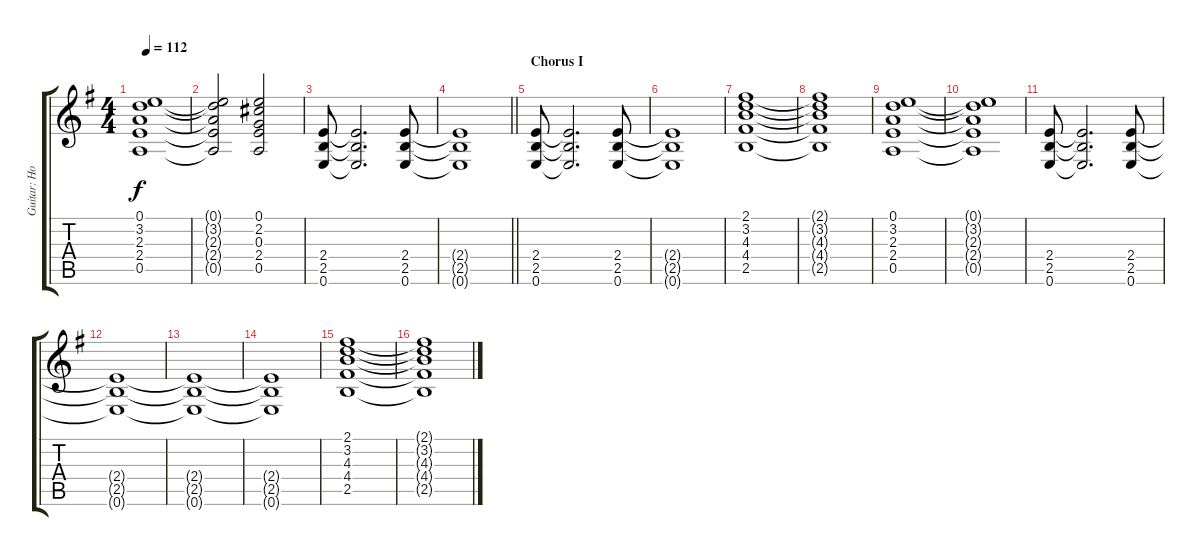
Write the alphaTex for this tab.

\track ("Guitar: Howard" "Guitar: Ho") {instrument distortionguitar}
\staff {score tabs}
\tuning (E4 B3 G3 D3 A2 E2) {hide}
\ts (4 4)
\tempo 112
\clef g2
\ks g
(0.1 3.2 2.3 2.4 0.5).1{dy f} |
(0.1{t} 3.2{t} 2.3{t} 2.4{t} 0.5{t}).2 (0.1 2.2 0.3 2.4 0.5).2 |
(2.4 2.5 0.6).8 (2.4{t} 2.5{t} 0.6{t}).2{d} (2.4 2.5 0.6).8 |
\barLineRight lightlight
(2.4{t} 2.5{t} 0.6{t}).1 |
\section ("" "Chorus I")
(2.4 2.5 0.6).8 (2.4{t} 2.5{t} 0.6{t}).2{d} (2.4 2.5 0.6).8 |
(2.4{t} 2.5{t} 0.6{t}).1 |
(2.1 3.2 4.3 4.4 2.5).1 |
(2.1{t} 3.2{t} 4.3{t} 4.4{t} 2.5{t}).1 |
(0.1 3.2 2.3 2.4 0.5).1 |
(0.1{t} 3.2{t} 2.3{t} 2.4{t} 0.5{t}).1 |
(2.4 2.5 0.6).8 (2.4{t} 2.5{t} 0.6{t}).2{d} (2.4 2.5 0.6).8 |
(2.4{t} 2.5{t} 0.6{t}).1 |
(2.4{t} 2.5{t} 0.6{t}).1 |
(2.4{t} 2.5{t} 0.6{t}).1 |
(2.1 3.2 4.3 4.4 2.5).1 |
(2.1{t} 3.2{t} 4.3{t} 4.4{t} 2.5{t}).1
